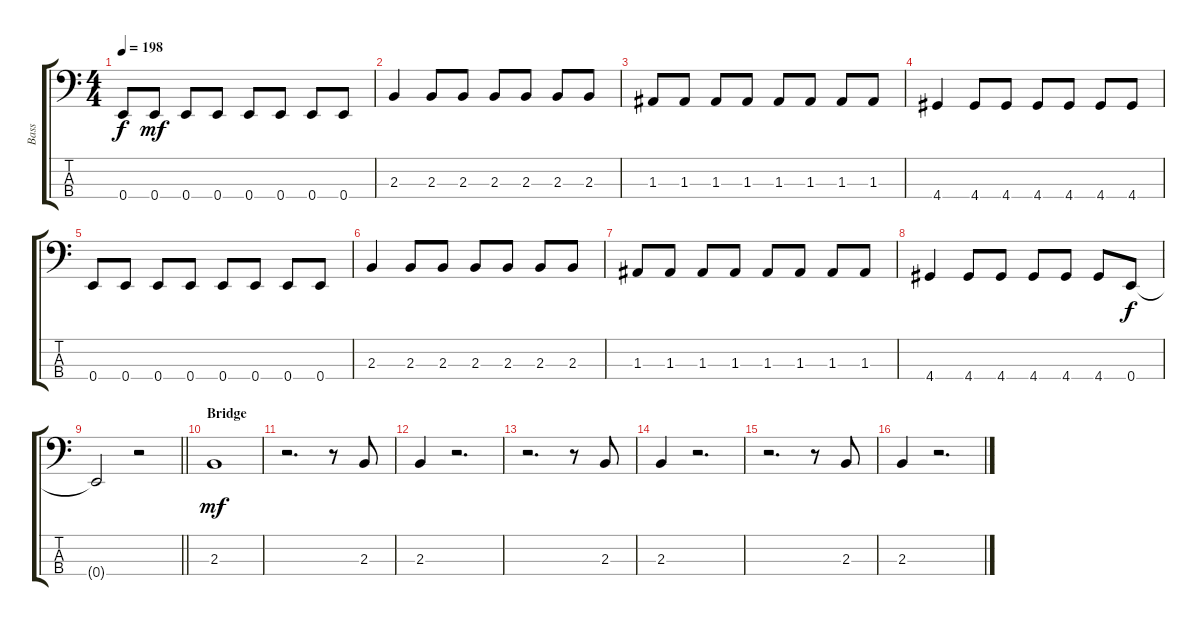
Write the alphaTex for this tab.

\track ("Bass" "Bass") {instrument electricbasspick}
\staff {score tabs}
\tuning (G2 D2 A1 E1) {hide}
\ts (4 4)
\tempo 198
\clef f4
\ks c
0.4.8{dy f} 0.4.8{dy mf} 0.4.8 0.4.8 0.4.8 0.4.8 0.4.8 0.4.8 |
2.3.4 2.3.8 2.3.8 2.3.8 2.3.8 2.3.8 2.3.8 |
1.3.8 1.3.8 1.3.8 1.3.8 1.3.8 1.3.8 1.3.8 1.3.8 |
4.4.4 4.4.8 4.4.8 4.4.8 4.4.8 4.4.8 4.4.8 |
0.4.8 0.4.8 0.4.8 0.4.8 0.4.8 0.4.8 0.4.8 0.4.8 |
2.3.4 2.3.8 2.3.8 2.3.8 2.3.8 2.3.8 2.3.8 |
1.3.8 1.3.8 1.3.8 1.3.8 1.3.8 1.3.8 1.3.8 1.3.8 |
4.4.4 4.4.8 4.4.8 4.4.8 4.4.8 4.4.8 0.4.8{dy f} |
\barLineRight lightlight
0.4{t}.2 r.2 |
\section ("" "Bridge")
2.3.1{dy mf} |
r.2{d} r.8 2.3.8 |
2.3.4 r.2{d} |
r.2{d} r.8 2.3.8 |
2.3.4 r.2{d} |
r.2{d} r.8 2.3.8 |
2.3.4 r.2{d}
